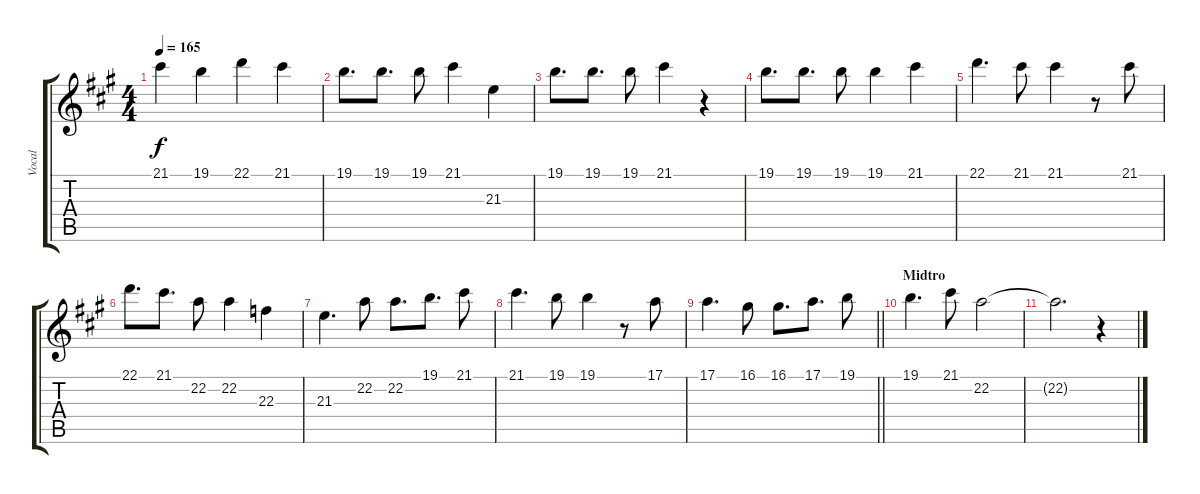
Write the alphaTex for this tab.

\track ("Vocal" "Vocal") {instrument altosax}
\staff {score tabs}
\tuning (E4 B3 G3 D3 A2 E2) {hide}
\ts (4 4)
\tempo 165
\clef g2
\ks a
21.1.4{dy f} 19.1.4 22.1.4 21.1.4 |
19.1.8{d} 19.1.8{d} 19.1.8 21.1.4 21.3.4 |
19.1.8{d} 19.1.8{d} 19.1.8 21.1.4 r.4 |
19.1.8{d} 19.1.8{d} 19.1.8 19.1.4 21.1.4 |
22.1.4{d} 21.1.8 21.1.4 r.8 21.1.8 |
22.1.8{d} 21.1.8{d} 22.2.8 22.2.4 22.3.4 |
21.3.4{d} 22.2.8 22.2.8{d} 19.1.8{d} 21.1.8 |
21.1.4{d} 19.1.8 19.1.4 r.8 17.1.8 |
\barLineRight lightlight
17.1.4{d} 16.1.8 16.1.8{d} 17.1.8{d} 19.1.8 |
\section ("" "Midtro")
19.1.4{d} 21.1.8 22.2.2 |
22.2{t}.2{d} r.4
